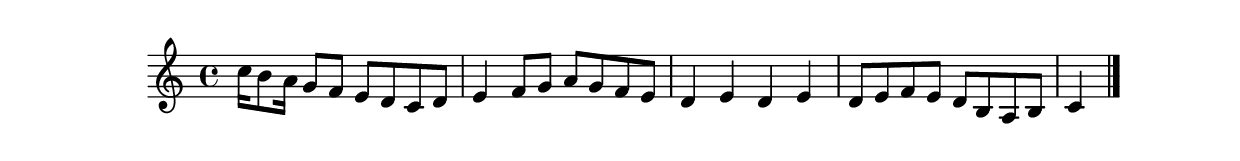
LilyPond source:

\header{tagline = " "}

\score{
\absolute {
\override Score.BarNumber.break-visibility = ##(#f #f #f) 
 c''16 b'8 a'16 g'8 f'8 e'8 d'8 c'8 d'8 e'4 f'8 g'8 a'8 g'8 f'8 e'8 d'4 e'4 d'4 e'4 d'8 e'8 f'8 e'8 d'8 b8 a8 b8 c'4 \bar"|."

}
\midi{}
\layout{}
}
